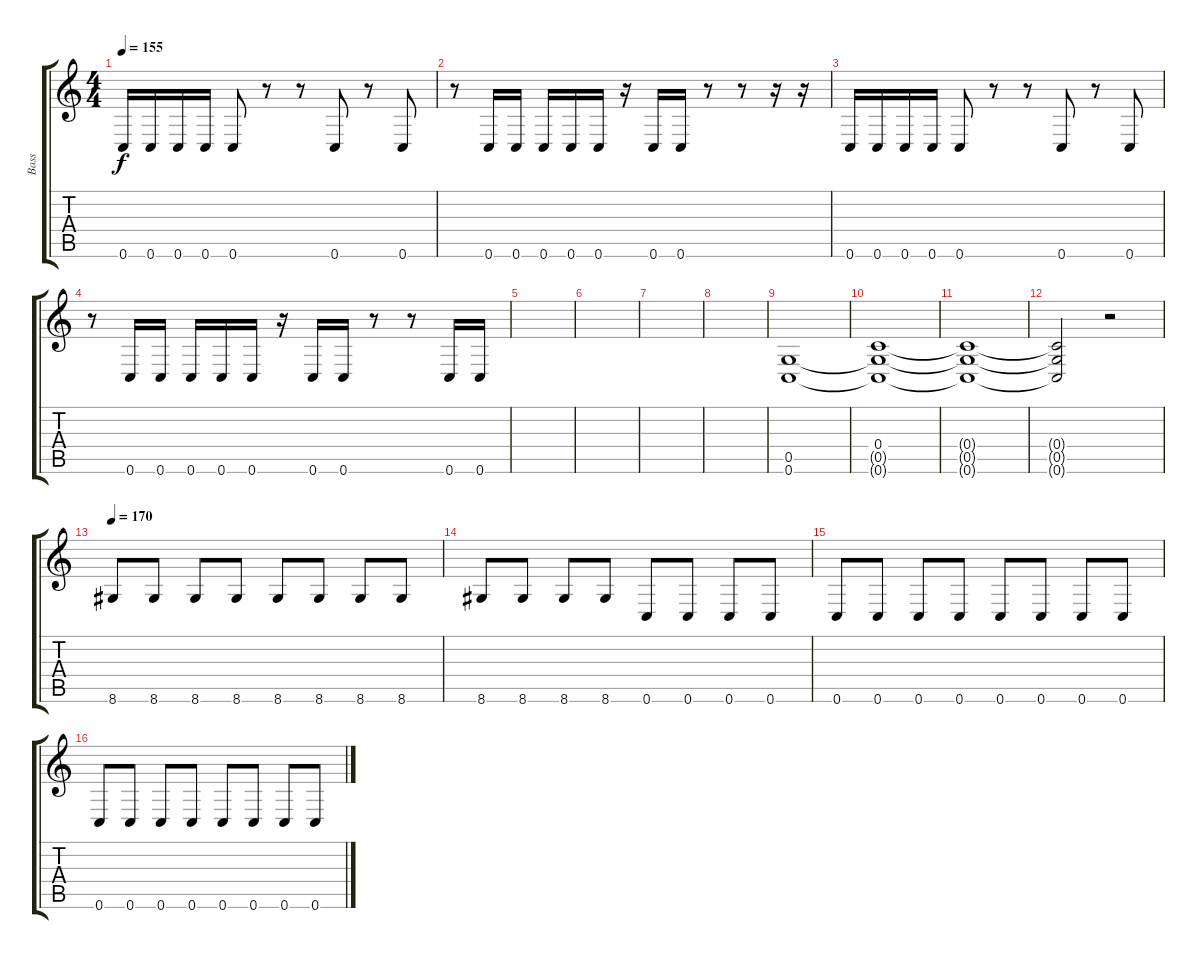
\track ("Bass" "Bass") {instrument electricbasspick}
\staff {score tabs}
\tuning (D4 A3 F3 C3 G2 C2) {hide}
\ts (4 4)
\tempo 155
\clef g2
\ks c
0.6.16{dy f} 0.6.16 0.6.16 0.6.16 0.6.8 r.8 r.8 0.6.8 r.8 0.6.8 |
r.8 0.6.16 0.6.16 0.6.16 0.6.16 0.6.16 r.16 0.6.16 0.6.16 r.8 r.8 r.16 r.16 |
0.6.16 0.6.16 0.6.16 0.6.16 0.6.8 r.8 r.8 0.6.8 r.8 0.6.8 |
r.8 0.6.16 0.6.16 0.6.16 0.6.16 0.6.16 r.16 0.6.16 0.6.16 r.8 r.8 0.6.16 0.6.16 |
|
|
|
|
(0.5 0.6).1 |
(0.4 0.5{t} 0.6{t}).1 |
(0.4{t} 0.5{t} 0.6{t}).1 |
(0.4{t} 0.5{t} 0.6{t}).2 r.2 |
\tempo 170
8.6.8 8.6.8 8.6.8 8.6.8 8.6.8 8.6.8 8.6.8 8.6.8 |
8.6.8 8.6.8 8.6.8 8.6.8 0.6.8 0.6.8 0.6.8 0.6.8 |
0.6.8 0.6.8 0.6.8 0.6.8 0.6.8 0.6.8 0.6.8 0.6.8 |
0.6.8 0.6.8 0.6.8 0.6.8 0.6.8 0.6.8 0.6.8 0.6.8
